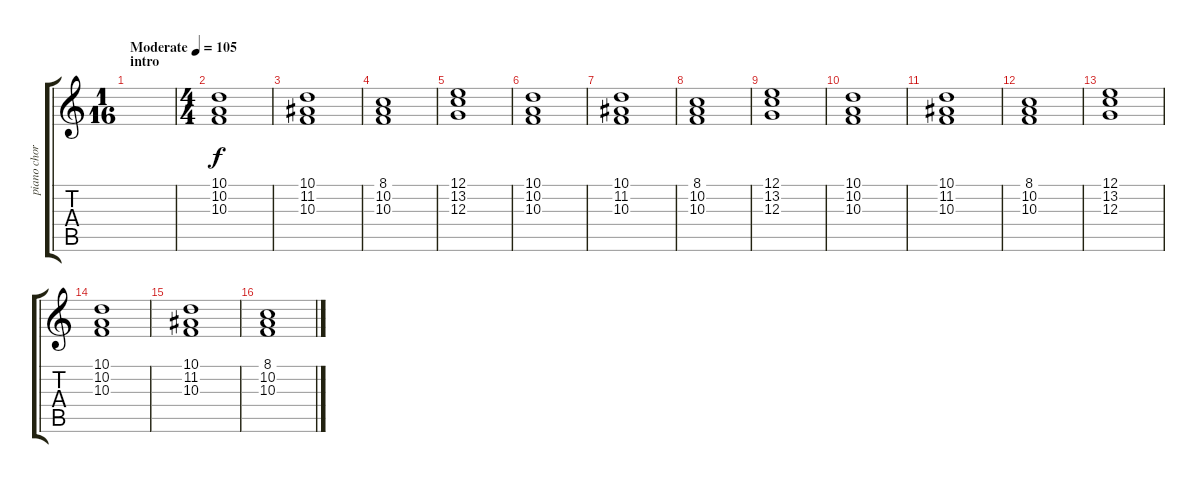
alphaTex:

\track ("piano chords" "piano chor") {instrument pad2warm bank 255}
\staff {score tabs}
\tuning (E4 B3 G3 D3 A2 E2) {hide}
\ts (1 16)
\section ("" "intro")
\tempo (105 "Moderate")
\clef g2
\ks c
|
\ts (4 4)
(10.1 10.2 10.3).1 |
(10.1 11.2 10.3).1 |
(8.1 10.2 10.3).1 |
(12.1 13.2 12.3).1 |
(10.1 10.2 10.3).1 |
(10.1 11.2 10.3).1 |
(8.1 10.2 10.3).1 |
(12.1 13.2 12.3).1 |
(10.1 10.2 10.3).1 |
(10.1 11.2 10.3).1 |
(8.1 10.2 10.3).1 |
(12.1 13.2 12.3).1 |
(10.1 10.2 10.3).1 |
(10.1 11.2 10.3).1 |
(8.1 10.2 10.3).1
